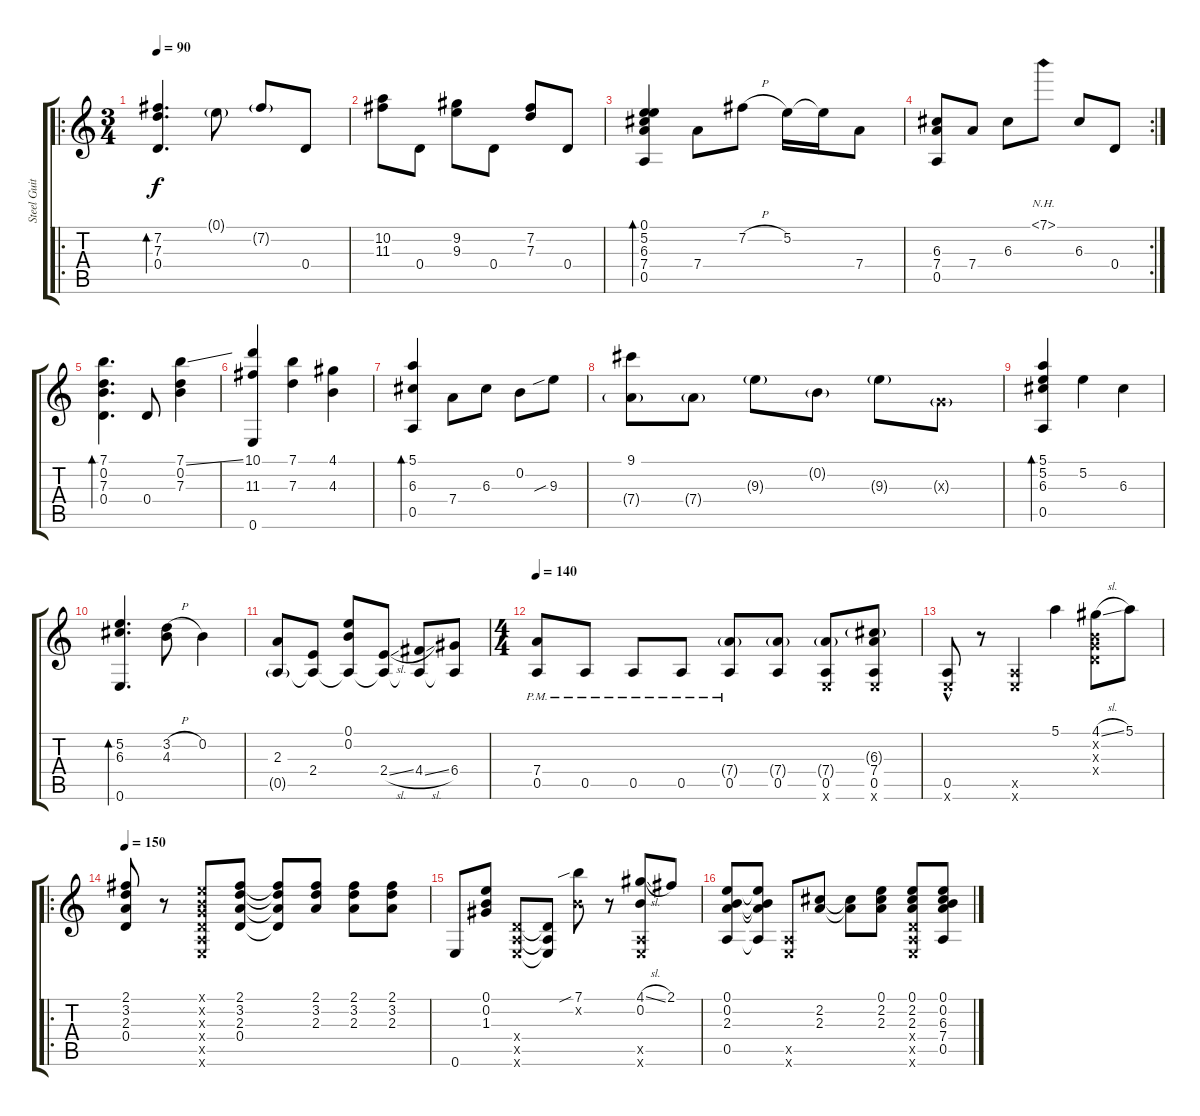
\track ("Steel Guitar" "Steel Guit") {instrument acousticguitarsteel}
\staff {score tabs}
\tuning (E4 B3 G3 D3 A2 E2) {hide}
\ro
\ts (3 4)
\tempo 90
\clef g2
\ks c
(7.2 7.3 0.4).4{d bd 120 dy f} 0.1{g}.8 7.2{g}.8 0.4.8 |
(10.2 11.3).8 0.4.8 (9.2 9.3).8 0.4.8 (7.2 7.3).8 0.4.8 |
(0.1 5.2 6.3 7.4 0.5).4{bd 120} 7.4.8 7.2{h}.8 5.2.16 5.2{t}.16 7.4.8 |
\rc 2
(6.3 7.4 0.5).8 7.4.8 6.3.8 7.1{nh}.8 6.3.8 0.4.8 |
(7.1 0.2 7.3 0.4).4{d bd 120} 0.4.8 (7.1{ss} 0.2 7.3).4 |
(10.1 11.3 0.6).4 (7.1 7.3).4 (4.1 4.3).4 |
(5.1 6.3 0.5).4{bd 120} 7.4.8 6.3.8 0.2.8 9.3{sib}.8 |
(9.1 7.4{g}).8 7.4{g}.8 9.3{g}.8 0.2{g}.8 9.3{g}.8 0.3{g x}.8 |
(5.1 5.2 6.3 0.5).4{bd 120} 5.2.4 6.3.4 |
(5.2 6.3 0.6).4{d bd 120} (3.2{h} 4.3).8 0.2.4 |
(2.3 0.5{g}).8 (2.4 0.5{t}).8 (0.1 0.2 0.5{t}).8 (2.4{sl} 0.5{t}).8 (4.4{sl} 0.5{t}).8 (6.4 0.5{t}).8 |
\ts (4 4)
\tempo 140
(7.4 0.5{pm}).8 0.5{pm}.8 0.5{pm}.8 0.5{pm}.8 (7.4{g} 0.5{pm}).8 (7.4{g} 0.5).8 (7.4{g} 0.5 0.6{x}).8 (6.3{g} 7.4 0.5 0.6{x}).8 |
(0.5{hac} 0.6{x}).8 r.8 (0.5{x} 0.6{x}).4 5.1.4 (4.1{sl} 0.2{x} 0.3{x} 0.4{x}).8 5.1.8 |
\ro
\tempo 150
(2.1 3.2 2.3 0.4).8 r.8 (0.1{x} 0.2{x} 0.3{x} 0.4{x} 0.5{x} 0.6{x}).8 (2.1 3.2 2.3 0.4).8 (2.1{t} 3.2{t} 2.3{t} 0.4{t}).8 (2.1 3.2 2.3).8 (2.1 3.2 2.3).8 (2.1 3.2 2.3).8 |
0.6.8 (0.1 0.2 1.3).8 (0.4{x} 0.5{x} 0.6{x}).8 (0.4{t} 0.5{t} 0.6{t}).8 (7.1{sib} 0.2{x}).8 r.8 (4.1{sl} 0.2 0.5{x} 0.6{x}).8 2.1.8 |
(0.1 0.2 2.3 0.5).8 (0.1{t} 0.2{t} 2.3{t} 0.5{t}).8 (0.5{x} 0.6{x}).8 (2.2 2.3).8 (2.2{t} 2.3{t}).8 (0.1 2.2 2.3).8 (0.1 2.2 2.3 0.4{x} 0.5{x} 0.6{x}).8 (0.1 0.2 6.3 7.4 0.5).8
